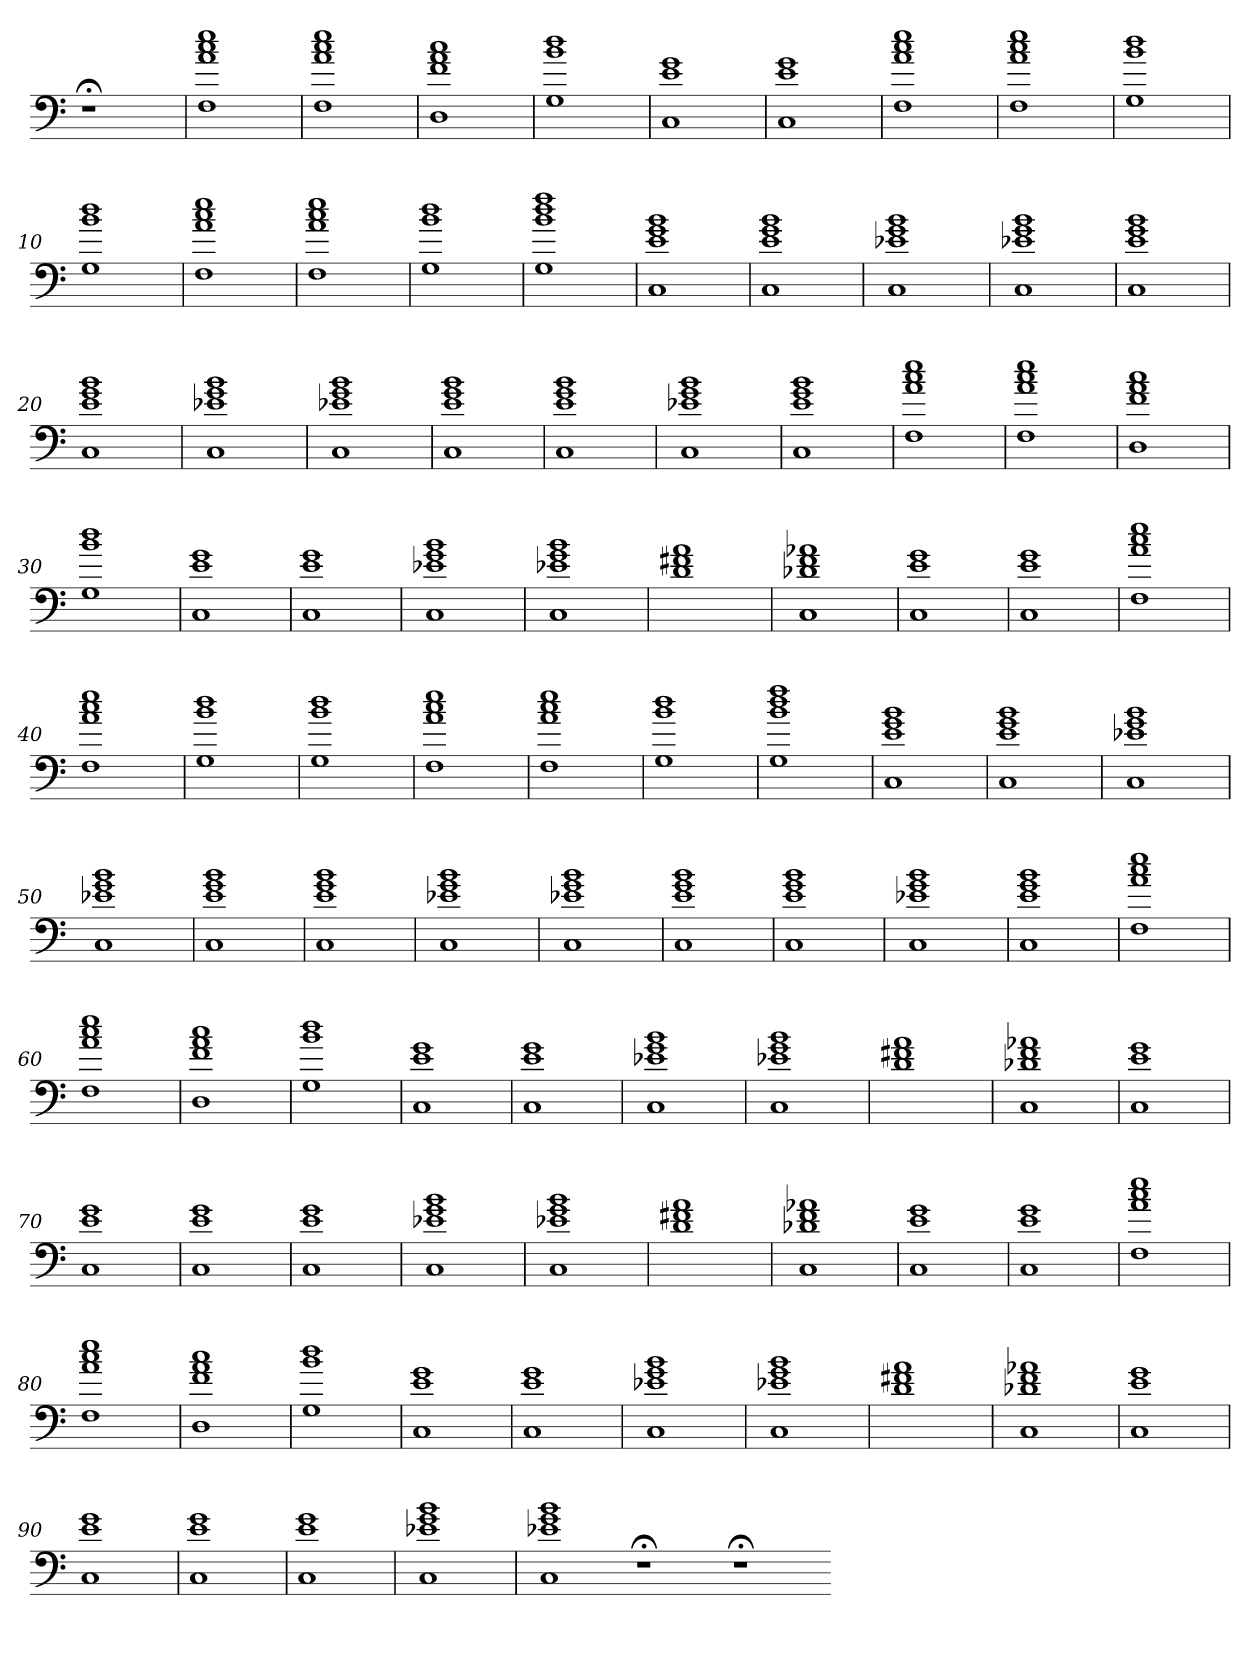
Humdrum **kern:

**kern
*part1
*staff1
=
1r;<
=1
1F 1a 1cc 1ee
=2
1F 1a 1cc 1ee
=3
1D 1f 1a 1cc
=4
1G 1b 1dd
=5
1C 1e 1g
=6
1C 1e 1g
=7
1F 1a 1cc 1ee
=8
1F 1a 1cc 1ee
=9
1G 1b 1dd
=10
1G 1b 1dd
=11
1F 1a 1cc 1ee
=12
1F 1a 1cc 1ee
=13
1G 1b 1dd
=14
1G 1b 1dd 1ff
=15
1C 1e 1g 1b
=16
1C 1e 1g 1b
=17
1C 1e-X 1g 1b
=18
1C 1e-X 1g 1b
=19
1C 1e 1g 1b
=20
1C 1e 1g 1b
=21
1C 1e-X 1g 1b
=22
1C 1e-X 1g 1b
=23
1C 1e 1g 1b
=24
1C 1e 1g 1b
=25
1C 1e-X 1g 1b
=26
1C 1e 1g 1b
=27
1F 1a 1cc 1ee
=28
1F 1a 1cc 1ee
=29
1D 1f 1a 1cc
=30
1G 1b 1dd
=31
1C 1e 1g
=32
1C 1e 1g
=33
1C 1e-X 1g 1b
=34
1C 1e-X 1g 1b
=35
1d 1f#X 1a
=36
1C 1d-X 1f 1a-X
=37
1C 1e 1g
=38
1C 1e 1g
=39
1F 1a 1cc 1ee
=40
1F 1a 1cc 1ee
=41
1G 1b 1dd
=42
1G 1b 1dd
=43
1F 1a 1cc 1ee
=44
1F 1a 1cc 1ee
=45
1G 1b 1dd
=46
1G 1b 1dd 1ff
=47
1C 1e 1g 1b
=48
1C 1e 1g 1b
=49
1C 1e-X 1g 1b
=50
1C 1e-X 1g 1b
=51
1C 1e 1g 1b
=52
1C 1e 1g 1b
=53
1C 1e-X 1g 1b
=54
1C 1e-X 1g 1b
=55
1C 1e 1g 1b
=56
1C 1e 1g 1b
=57
1C 1e-X 1g 1b
=58
1C 1e 1g 1b
=59
1F 1a 1cc 1ee
=60
1F 1a 1cc 1ee
=61
1D 1f 1a 1cc
=62
1G 1b 1dd
=63
1C 1e 1g
=64
1C 1e 1g
=65
1C 1e-X 1g 1b
=66
1C 1e-X 1g 1b
=67
1d 1f#X 1a
=68
1C 1d-X 1f 1a-X
=69
1C 1e 1g
=70
1C 1e 1g
=71
1C 1e 1g
=72
1C 1e 1g
=73
1C 1e-X 1g 1b
=74
1C 1e-X 1g 1b
=75
1d 1f#X 1a
=76
1C 1d-X 1f 1a-X
=77
1C 1e 1g
=78
1C 1e 1g
=79
1F 1a 1cc 1ee
=80
1F 1a 1cc 1ee
=81
1D 1f 1a 1cc
=82
1G 1b 1dd
=83
1C 1e 1g
=84
1C 1e 1g
=85
1C 1e-X 1g 1b
=86
1C 1e-X 1g 1b
=87
1d 1f#X 1a
=88
1C 1d-X 1f 1a-X
=89
1C 1e 1g
=90
1C 1e 1g
=91
1C 1e 1g
=92
1C 1e 1g
=93
1C 1e-X 1g 1b
=94
1C 1e-X 1g 1b
1r;<
1r;<
=-
*-
